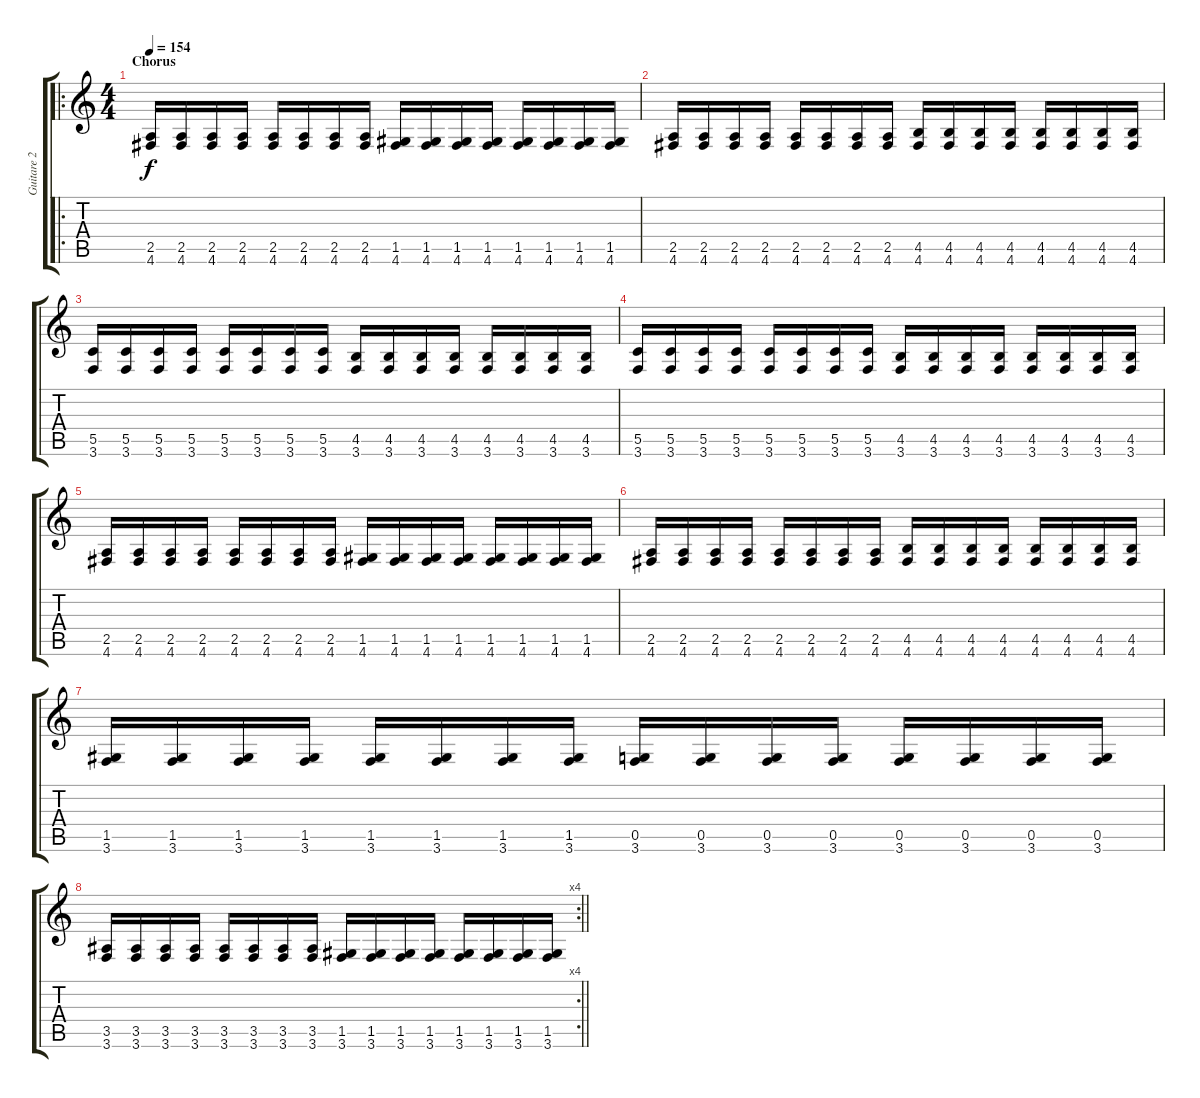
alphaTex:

\track ("Guitare 2" "Guitare 2") {instrument distortionguitar}
\staff {score tabs}
\tuning (D4 A3 F3 C3 G2 D2) {hide}
\ro
\ts (4 4)
\section ("" "Chorus")
\tempo 154
\clef g2
\ks c
(2.5 4.6).16{dy f} (2.5 4.6).16 (2.5 4.6).16 (2.5 4.6).16 (2.5 4.6).16 (2.5 4.6).16 (2.5 4.6).16 (2.5 4.6).16 (1.5 4.6).16 (1.5 4.6).16 (1.5 4.6).16 (1.5 4.6).16 (1.5 4.6).16 (1.5 4.6).16 (1.5 4.6).16 (1.5 4.6).16 |
(2.5 4.6).16 (2.5 4.6).16 (2.5 4.6).16 (2.5 4.6).16 (2.5 4.6).16 (2.5 4.6).16 (2.5 4.6).16 (2.5 4.6).16 (4.5 4.6).16 (4.5 4.6).16 (4.5 4.6).16 (4.5 4.6).16 (4.5 4.6).16 (4.5 4.6).16 (4.5 4.6).16 (4.5 4.6).16 |
(5.5 3.6).16 (5.5 3.6).16 (5.5 3.6).16 (5.5 3.6).16 (5.5 3.6).16 (5.5 3.6).16 (5.5 3.6).16 (5.5 3.6).16 (4.5 3.6).16 (4.5 3.6).16 (4.5 3.6).16 (4.5 3.6).16 (4.5 3.6).16 (4.5 3.6).16 (4.5 3.6).16 (4.5 3.6).16 |
(5.5 3.6).16 (5.5 3.6).16 (5.5 3.6).16 (5.5 3.6).16 (5.5 3.6).16 (5.5 3.6).16 (5.5 3.6).16 (5.5 3.6).16 (4.5 3.6).16 (4.5 3.6).16 (4.5 3.6).16 (4.5 3.6).16 (4.5 3.6).16 (4.5 3.6).16 (4.5 3.6).16 (4.5 3.6).16 |
(2.5 4.6).16 (2.5 4.6).16 (2.5 4.6).16 (2.5 4.6).16 (2.5 4.6).16 (2.5 4.6).16 (2.5 4.6).16 (2.5 4.6).16 (1.5 4.6).16 (1.5 4.6).16 (1.5 4.6).16 (1.5 4.6).16 (1.5 4.6).16 (1.5 4.6).16 (1.5 4.6).16 (1.5 4.6).16 |
(2.5 4.6).16 (2.5 4.6).16 (2.5 4.6).16 (2.5 4.6).16 (2.5 4.6).16 (2.5 4.6).16 (2.5 4.6).16 (2.5 4.6).16 (4.5 4.6).16 (4.5 4.6).16 (4.5 4.6).16 (4.5 4.6).16 (4.5 4.6).16 (4.5 4.6).16 (4.5 4.6).16 (4.5 4.6).16 |
(1.5 3.6).16 (1.5 3.6).16 (1.5 3.6).16 (1.5 3.6).16 (1.5 3.6).16 (1.5 3.6).16 (1.5 3.6).16 (1.5 3.6).16 (0.5 3.6).16 (0.5 3.6).16 (0.5 3.6).16 (0.5 3.6).16 (0.5 3.6).16 (0.5 3.6).16 (0.5 3.6).16 (0.5 3.6).16 |
\rc 4
\barLineRight lightlight
(3.5 3.6).16 (3.5 3.6).16 (3.5 3.6).16 (3.5 3.6).16 (3.5 3.6).16 (3.5 3.6).16 (3.5 3.6).16 (3.5 3.6).16 (1.5 3.6).16 (1.5 3.6).16 (1.5 3.6).16 (1.5 3.6).16 (1.5 3.6).16 (1.5 3.6).16 (1.5 3.6).16 (1.5 3.6).16
